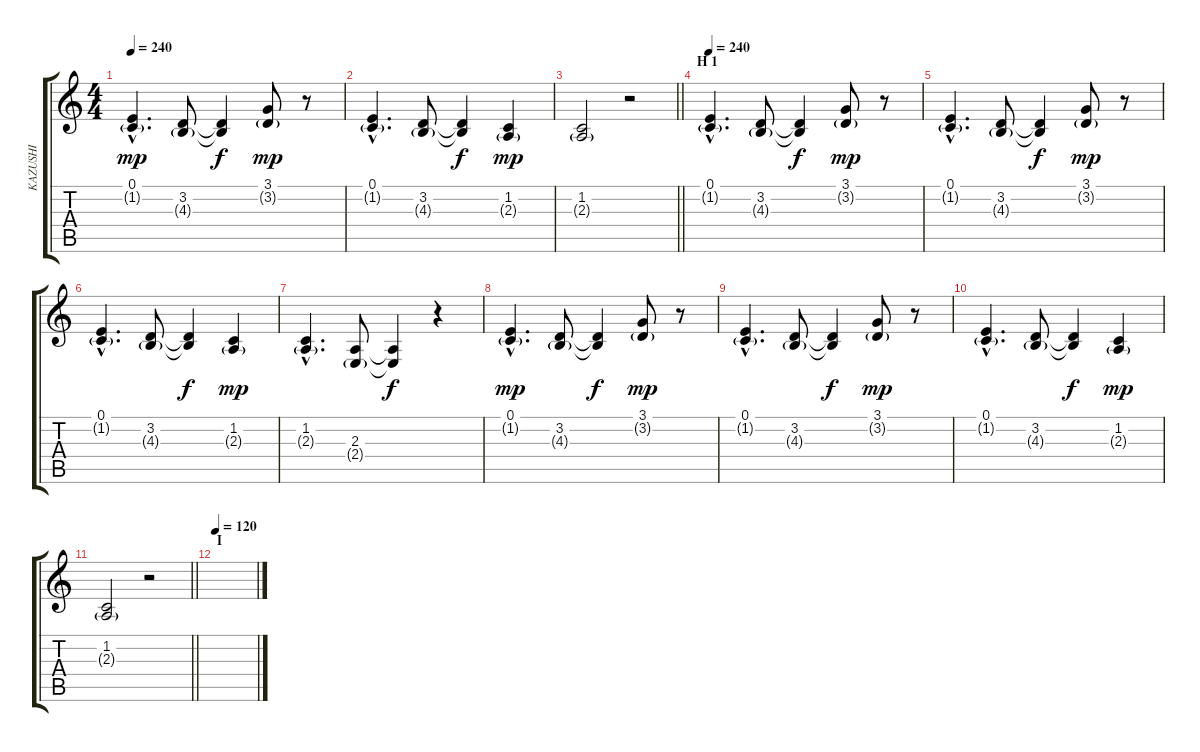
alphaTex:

\track ("KAZUSHI" "KAZUSHI") {instrument oboe}
\staff {score tabs}
\tuning (E4 B3 G3 D3 A2 E2) {hide}
\ts (4 4)
\tempo 240
\clef g2
\ks c
(0.1{hac} 1.2{g hac}).4{d dy mp} (3.2 4.3{g}).8 (3.2{t} 4.3{t}).4{dy f} (3.1 3.2{g}).8{dy mp} r.8 |
(0.1{hac} 1.2{g hac}).4{d} (3.2 4.3{g}).8 (3.2{t} 4.3{t}).4{dy f} (1.2 2.3{g}).4{dy mp} |
\barLineRight lightlight
(1.2 2.3{g}).2 r.2 |
\section ("" "H 1")
\tempo 240
(0.1{hac} 1.2{g hac}).4{d} (3.2 4.3{g}).8 (3.2{t} 4.3{t}).4{dy f} (3.1 3.2{g}).8{dy mp} r.8 |
(0.1{hac} 1.2{g hac}).4{d} (3.2 4.3{g}).8 (3.2{t} 4.3{t}).4{dy f} (3.1 3.2{g}).8{dy mp} r.8 |
(0.1{hac} 1.2{g hac}).4{d} (3.2 4.3{g}).8 (3.2{t} 4.3{t}).4{dy f} (1.2 2.3{g}).4{dy mp} |
(1.2{hac} 2.3{g hac}).4{d} (2.3 2.4{g}).8 (2.3{t} 2.4{t}).4{dy f} r.4 |
(0.1{hac} 1.2{g hac}).4{d dy mp} (3.2 4.3{g}).8 (3.2{t} 4.3{t}).4{dy f} (3.1 3.2{g}).8{dy mp} r.8 |
(0.1{hac} 1.2{g hac}).4{d} (3.2 4.3{g}).8 (3.2{t} 4.3{t}).4{dy f} (3.1 3.2{g}).8{dy mp} r.8 |
(0.1{hac} 1.2{g hac}).4{d} (3.2 4.3{g}).8 (3.2{t} 4.3{t}).4{dy f} (1.2 2.3{g}).4{dy mp} |
\barLineRight lightlight
(1.2 2.3{g}).2 r.2 |
\section ("" "I")
\tempo 120
